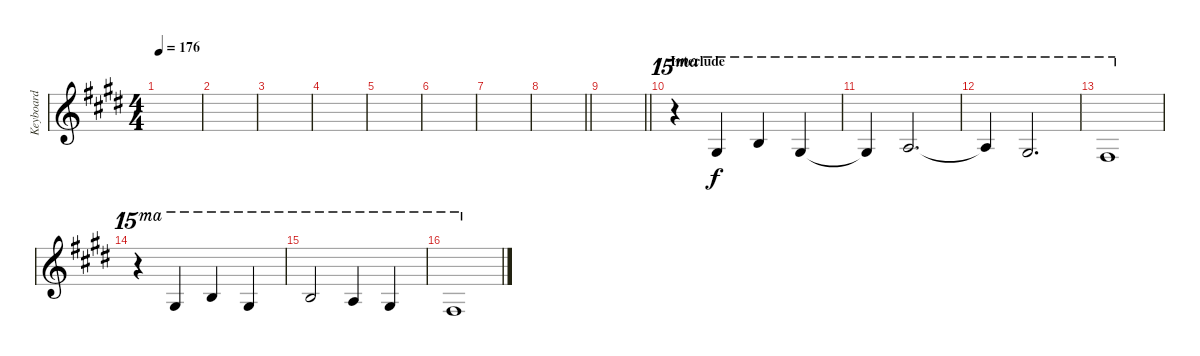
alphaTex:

\track ("Keyboard" "Keyboard") {instrument pad7halo}
\staff {score}
\tuning (E4 B3 G3 D3 A2 E2) {hide}
\ts (4 4)
\tempo 176
\clef g2
\ks e
|
|
|
|
|
|
|
\barLineRight lightlight
|
\barLineRight lightlight
|
\section ("" "Interlude")
r.4{ot 15ma} 16.1.4{ot 15ma} 24.2.4{ot 15ma} 16.1.4{ot 15ma} |
16.1{t}.4{ot 15ma} 17.1.2{d ot 15ma} |
17.1{t}.4{ot 15ma} 21.2.2{d ot 15ma} |
14.1.1{ot 15ma} |
r.4{ot 15ma} 16.1.4{ot 15ma} 19.1.4{ot 15ma} 16.1.4{ot 15ma} |
19.1.2{ot 15ma} 17.1.4{ot 15ma} 21.2.4{ot 15ma} |
14.1.1{ot 15ma}
